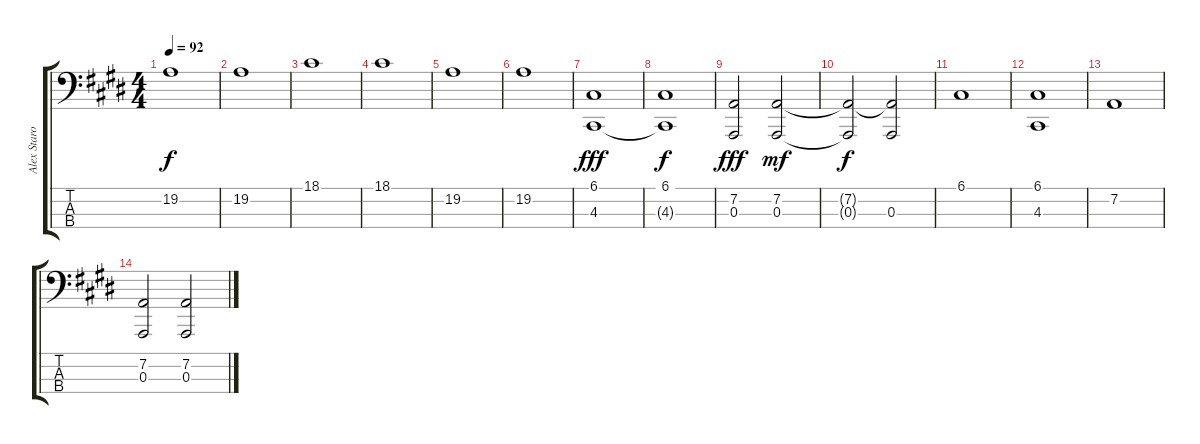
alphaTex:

\track ("Alex Staropoli" "Alex Staro") {instrument brightacousticpiano}
\staff {score tabs}
\tuning (G2 D2 A1 E1) {hide}
\ts (4 4)
\tempo 92
\clef f4
\ks c#minor
19.2.1{dy f} |
19.2.1 |
18.1.1 |
18.1.1 |
19.2.1 |
19.2.1 |
(6.1 4.3).1{dy fff} |
(6.1 4.3{t}).1{dy f} |
(7.2 0.3).2{dy fff} (7.2 0.3).2{dy mf} |
(7.2{t} 0.3{t}).2{dy f} (7.2{t} 0.3).2 |
6.1.1 |
(6.1 4.3).1 |
7.2.1 |
(7.2 0.3).2 (7.2 0.3).2
